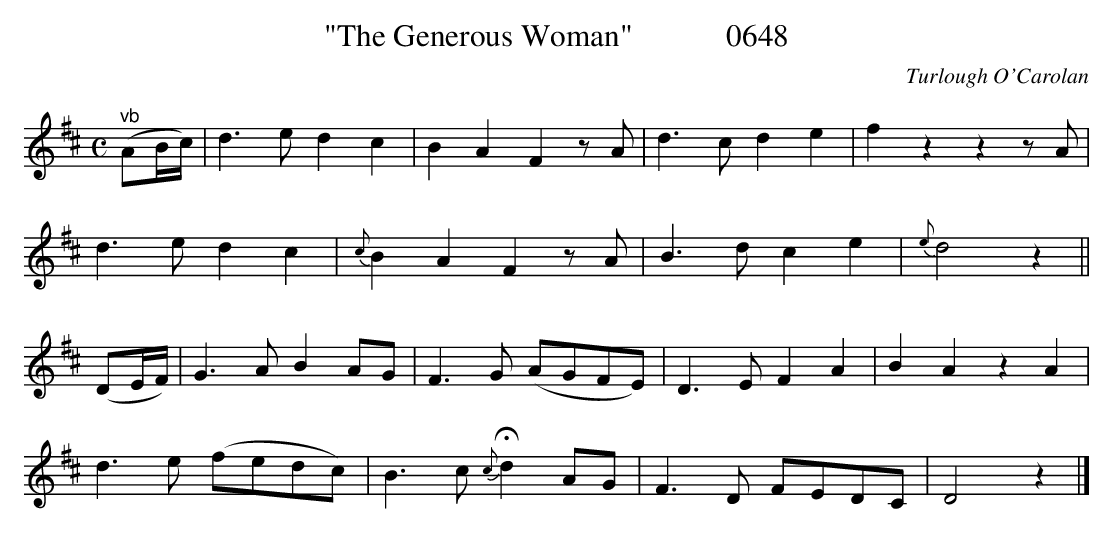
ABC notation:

X:1
T:"The Generous Woman"            0648
C:Turlough O'Carolan
M:C
L:1/8
K:D
"^vb"(AB/2c/2)|d3e d2c2|B2A2F2zA|d3c d2e2|f2z2z2zA|
d3e d2c2|{c}B2A2F2zA|B3d c2e2|{e}d4z2||
(DE/2F/2)|G3A B2AG|F3G (AGFE)|D3E F2A2|B2A2z2A2|
d3e (fedc)|B3c {c}Hd2AG|F3D FEDC|D4z2|]
